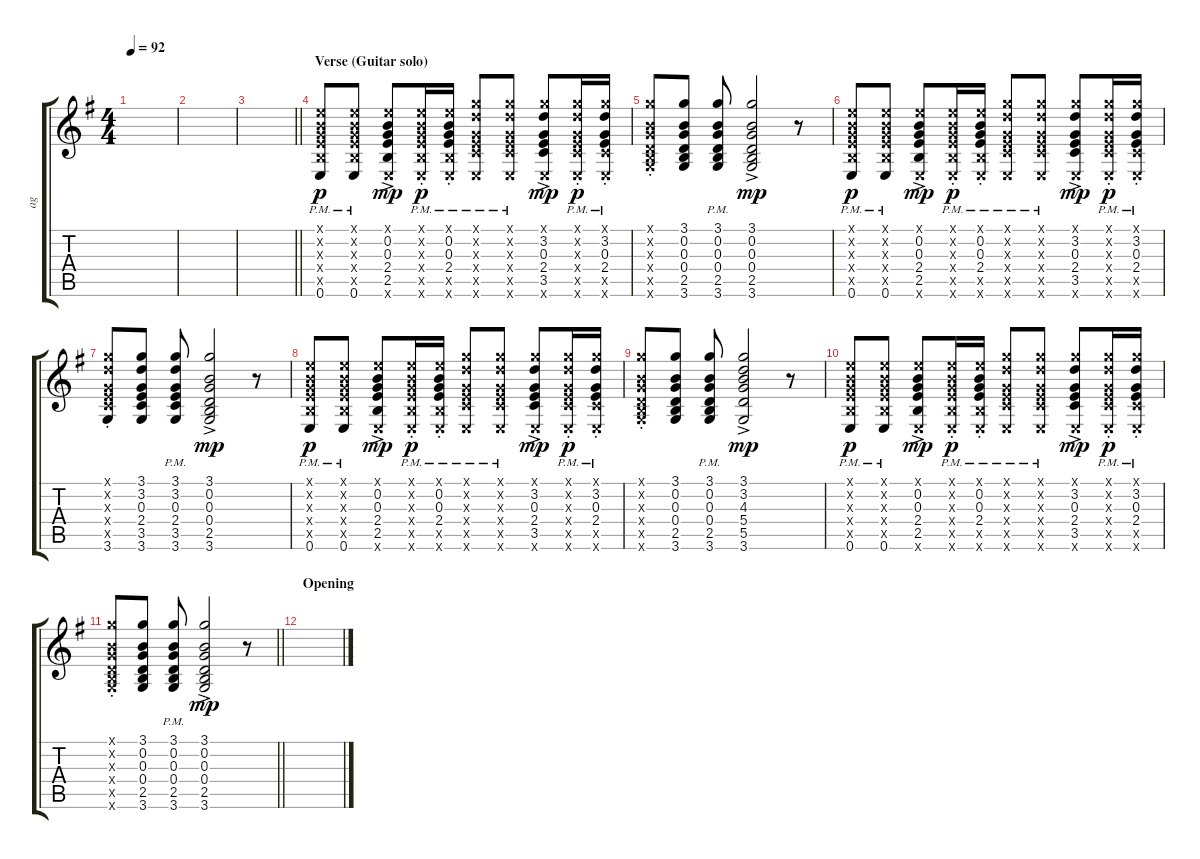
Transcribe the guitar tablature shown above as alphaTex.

\track ("ag" "ag") {instrument acousticguitarsteel}
\staff {score tabs}
\tuning (E4 B3 G3 D3 A2 E2) {hide}
\ts (4 4)
\tempo 92
\clef g2
\ks g
|
|
\barLineRight lightlight
|
\section ("" "Verse (Guitar solo)")
(0.1{x} 0.2{x} 0.3{x} 2.4{x} 2.5{x} 0.6{pm}).8{dy p} (0.1{x} 0.2{x} 0.3{x} 2.4{x} 2.5{x} 0.6{pm}).8 (0.1{ac x} 0.2{ac} 0.3{ac} 2.4{ac} 2.5{ac} 0.6{ac x}).8{dy mp} (0.1{pm x} 0.2{pm st x} 0.3{pm st x} 2.4{pm st x} 2.5{pm st x} 0.6{x}).16{dy p} (0.1{x} 0.2 0.3{st} 2.4{st} 2.5{x} 0.6{pm x}).16 (3.1{x} 3.2{x} 0.3{x} 2.4{x} 3.5{x} 0.6{pm x}).8 (3.1{x} 3.2{x} 0.3{x} 2.4{x} 3.5{x} 0.6{pm x}).8 (3.1{ac x} 3.2{ac} 0.3{ac} 2.4{ac} 3.5{ac} 0.6{ac x}).8{dy mp} (3.1{pm st x} 3.2{pm st x} 0.3{pm st x} 2.4{pm st x} 3.5{x} 0.6{x}).16{dy p} (3.1{x} 3.2{st} 0.3{st} 2.4 3.5{x} 0.6{pm x}).16 |
(3.1{x} 0.2{x} 0.3{x} 0.4{x} 2.5{x} 3.6{st x}).8 (3.1 0.2 0.3 0.4 2.5 3.6).8 (3.1{pm} 0.2{pm} 0.3{pm} 0.4{pm} 2.5{pm} 3.6{pm}).8 (3.1{ac} 0.2{ac} 0.3{ac} 0.4{ac} 2.5{ac} 3.6{ac}).2{dy mp} r.8 |
(0.1{x} 0.2{x} 0.3{x} 2.4{x} 2.5{x} 0.6{pm}).8{dy p} (0.1{x} 0.2{x} 0.3{x} 2.4{x} 2.5{x} 0.6{pm}).8 (0.1{ac x} 0.2{ac} 0.3{ac} 2.4{ac} 2.5{ac} 0.6{ac x}).8{dy mp} (0.1{pm x} 0.2{pm st x} 0.3{pm st x} 2.4{pm st x} 2.5{pm st x} 0.6{x}).16{dy p} (0.1{x} 0.2 0.3{st} 2.4{st} 2.5{x} 0.6{pm x}).16 (3.1{x} 3.2{x} 0.3{x} 2.4{x} 3.5{x} 0.6{pm x}).8 (3.1{x} 3.2{x} 0.3{x} 2.4{x} 3.5{x} 0.6{pm x}).8 (3.1{ac x} 3.2{ac} 0.3{ac} 2.4{ac} 3.5{ac} 0.6{ac x}).8{dy mp} (3.1{pm st x} 3.2{pm st x} 0.3{pm st x} 2.4{pm st x} 3.5{x} 0.6{x}).16{dy p} (3.1{x} 3.2{st} 0.3{st} 2.4 3.5{x} 0.6{pm x}).16 |
(3.1{x} 3.2{x} 0.3{x} 2.4{x} 3.5{x} 3.6{st}).8 (3.1 3.2 0.3 2.4 3.5 3.6).8 (3.1{pm} 3.2{pm} 0.3{pm} 2.4{pm} 3.5{pm} 3.6{pm}).8 (3.1{ac} 0.2{ac} 0.3{ac} 0.4{ac} 2.5{ac} 3.6{ac}).2{dy mp} r.8 |
(0.1{x} 0.2{x} 0.3{x} 2.4{x} 2.5{x} 0.6{pm}).8{dy p} (0.1{x} 0.2{x} 0.3{x} 2.4{x} 2.5{x} 0.6{pm}).8 (0.1{ac x} 0.2{ac} 0.3{ac} 2.4{ac} 2.5{ac} 0.6{ac x}).8{dy mp} (0.1{pm x} 0.2{pm st x} 0.3{pm st x} 2.4{pm st x} 2.5{pm st x} 0.6{x}).16{dy p} (0.1{x} 0.2 0.3{st} 2.4{st} 2.5{x} 0.6{pm x}).16 (3.1{x} 3.2{x} 0.3{x} 2.4{x} 3.5{x} 0.6{pm x}).8 (3.1{x} 3.2{x} 0.3{x} 2.4{x} 3.5{x} 0.6{pm x}).8 (3.1{ac x} 3.2{ac} 0.3{ac} 2.4{ac} 3.5{ac} 0.6{ac x}).8{dy mp} (3.1{pm st x} 3.2{pm st x} 0.3{pm st x} 2.4{pm st x} 3.5{x} 0.6{x}).16{dy p} (3.1{x} 3.2{st} 0.3{st} 2.4 3.5{x} 0.6{pm x}).16 |
(3.1{x} 0.2{x} 0.3{x} 0.4{x} 2.5{x} 3.6{st x}).8 (3.1 0.2 0.3 0.4 2.5 3.6).8 (3.1{pm} 0.2{pm} 0.3{pm} 0.4{pm} 2.5{pm} 3.6{pm}).8 (3.1{ac} 3.2{ac} 4.3{ac} 5.4{ac} 5.5{ac} 3.6{ac}).2{dy mp} r.8 |
(0.1{x} 0.2{x} 0.3{x} 2.4{x} 2.5{x} 0.6{pm}).8{dy p} (0.1{x} 0.2{x} 0.3{x} 2.4{x} 2.5{x} 0.6{pm}).8 (0.1{ac x} 0.2{ac} 0.3{ac} 2.4{ac} 2.5{ac} 0.6{ac x}).8{dy mp} (0.1{pm x} 0.2{pm st x} 0.3{pm st x} 2.4{pm st x} 2.5{pm st x} 0.6{x}).16{dy p} (0.1{x} 0.2 0.3{st} 2.4{st} 2.5{x} 0.6{pm x}).16 (3.1{x} 3.2{x} 0.3{x} 2.4{x} 3.5{x} 0.6{pm x}).8 (3.1{x} 3.2{x} 0.3{x} 2.4{x} 3.5{x} 0.6{pm x}).8 (3.1{ac x} 3.2{ac} 0.3{ac} 2.4{ac} 3.5{ac} 0.6{ac x}).8{dy mp} (3.1{pm st x} 3.2{pm st x} 0.3{pm st x} 2.4{pm st x} 3.5{x} 0.6{x}).16{dy p} (3.1{x} 3.2{st} 0.3{st} 2.4 3.5{x} 0.6{pm x}).16 |
\barLineRight lightlight
(3.1{x} 0.2{x} 0.3{x} 0.4{x} 2.5{x} 3.6{st x}).8 (3.1 0.2 0.3 0.4 2.5 3.6).8 (3.1{pm} 0.2{pm} 0.3{pm} 0.4{pm} 2.5{pm} 3.6{pm}).8 (3.1{ac} 0.2{ac} 0.3{ac} 0.4{ac} 2.5{ac} 3.6{ac}).2{dy mp} r.8 |
\section ("" "Opening")
